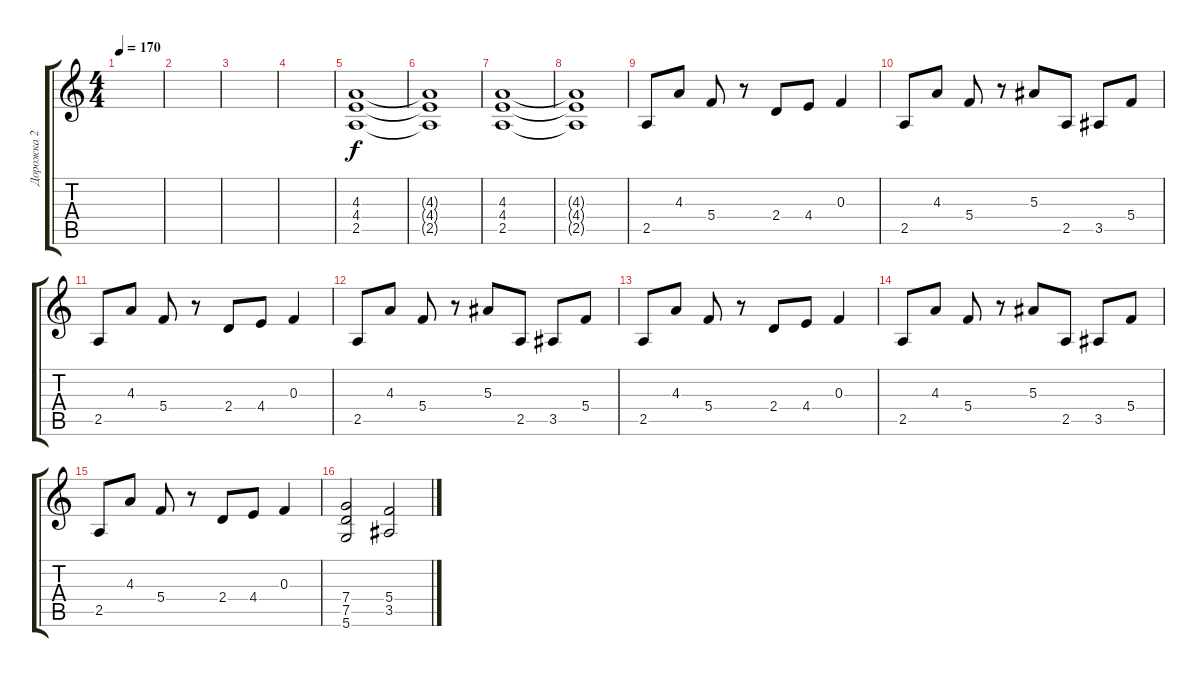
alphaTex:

\track ("Дорожка 2" "Дорожка 2") {instrument distortionguitar}
\staff {score tabs}
\tuning (D4 A3 F3 C3 G2 D2) {hide}
\ts (4 4)
\tempo 170
\clef g2
\ks c
|
|
|
|
(4.3 4.4 2.5).1 |
(4.3{t} 4.4{t} 2.5{t}).1 |
(4.3 4.4 2.5).1 |
(4.3{t} 4.4{t} 2.5{t}).1 |
2.5.8 4.3.8 5.4.8 r.8 2.4.8 4.4.8 0.3.4 |
2.5.8 4.3.8 5.4.8 r.8 5.3.8 2.5.8 3.5.8 5.4.8 |
2.5.8 4.3.8 5.4.8 r.8 2.4.8 4.4.8 0.3.4 |
2.5.8 4.3.8 5.4.8 r.8 5.3.8 2.5.8 3.5.8 5.4.8 |
2.5.8 4.3.8 5.4.8 r.8 2.4.8 4.4.8 0.3.4 |
2.5.8 4.3.8 5.4.8 r.8 5.3.8 2.5.8 3.5.8 5.4.8 |
2.5.8 4.3.8 5.4.8 r.8 2.4.8 4.4.8 0.3.4 |
(7.4 7.5 5.6).2 (5.4 3.5).2
